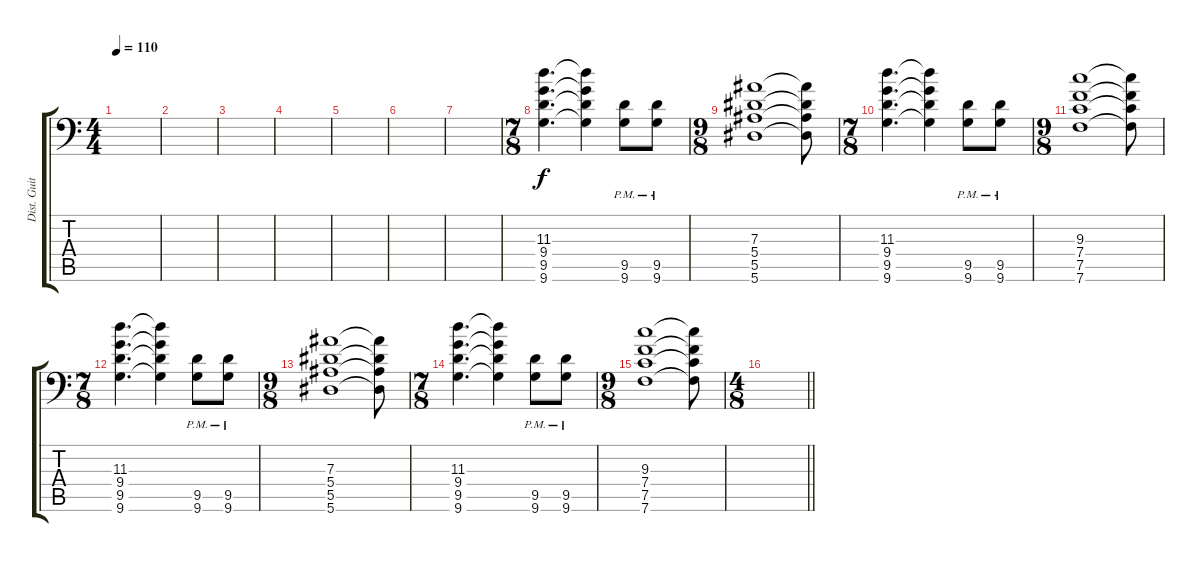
\track ("Dist. Guitar Rythm 1" "Dist. Guit") {instrument distortionguitar}
\staff {score tabs}
\tuning (C4 G3 Eb3 Bb2 F2 Bb1) {hide}
\ts (4 4)
\tempo 110
\clef f4
\ks c
|
|
|
|
|
|
|
\ts (7 8)
(11.3 9.4 9.5 9.6).4{d volume 9} (11.3{t} 9.4{t} 9.5{t} 9.6{t}).4{beam merge} (9.5{pm} 9.6{pm}).8 (9.5{pm} 9.6{pm}).8 |
\ts (9 8)
(7.3 5.4 5.5 5.6).1 (7.3{t} 5.4{t} 5.5{t} 5.6{t}).8 |
\ts (7 8)
(11.3 9.4 9.5 9.6).4{d} (11.3{t} 9.4{t} 9.5{t} 9.6{t}).4 (9.5{pm} 9.6{pm}).8 (9.5{pm} 9.6{pm}).8 |
\ts (9 8)
(9.3 7.4 7.5 7.6).1 (9.3{t} 7.4{t} 7.5{t} 7.6{t}).8 |
\ts (7 8)
(11.3 9.4 9.5 9.6).4{d} (11.3{t} 9.4{t} 9.5{t} 9.6{t}).4{beam merge} (9.5{pm} 9.6{pm}).8 (9.5{pm} 9.6{pm}).8 |
\ts (9 8)
(7.3 5.4 5.5 5.6).1 (7.3{t} 5.4{t} 5.5{t} 5.6{t}).8 |
\ts (7 8)
(11.3 9.4 9.5 9.6).4{d} (11.3{t} 9.4{t} 9.5{t} 9.6{t}).4 (9.5{pm} 9.6{pm}).8 (9.5{pm} 9.6{pm}).8 |
\ts (9 8)
(9.3 7.4 7.5 7.6).1 (9.3{t} 7.4{t} 7.5{t} 7.6{t}).8 |
\ts (4 8)
\barLineRight lightlight
